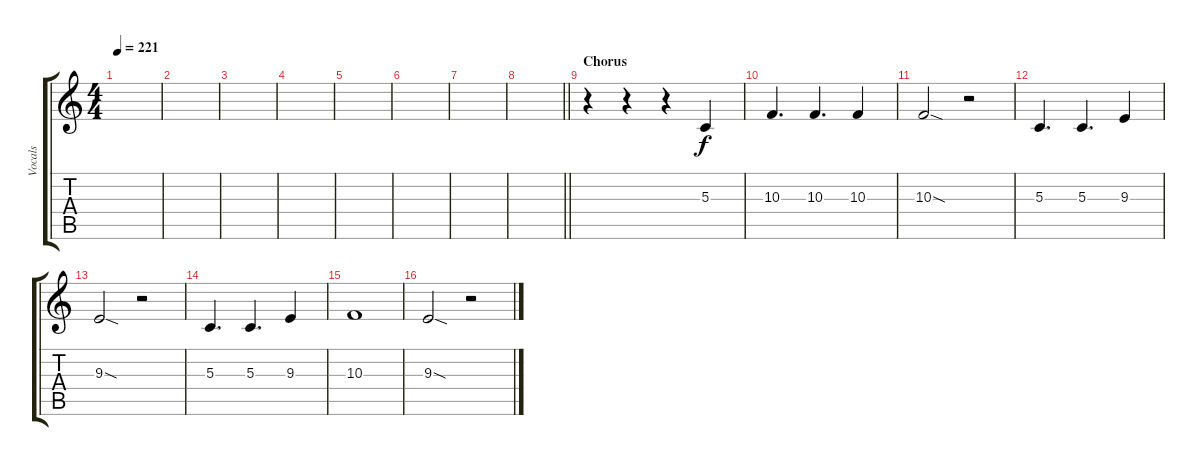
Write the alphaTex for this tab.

\track ("Vocals" "Vocals") {instrument lead2sawtooth}
\staff {score tabs}
\tuning (E4 B3 G3 D3 A2 E2) {hide}
\ts (4 4)
\tempo 221
\clef g2
\ks c
|
|
|
|
|
|
|
\barLineRight lightlight
|
\section ("" "Chorus")
r.4{balance 8} r.4 r.4 5.3.4 |
10.3.4{d} 10.3.4{d} 10.3.4 |
10.3{sod}.2 r.2 |
5.3.4{d} 5.3.4{d} 9.3.4 |
9.3{sod}.2 r.2 |
5.3.4{d} 5.3.4{d} 9.3.4 |
10.3.1 |
9.3{sod}.2 r.2
